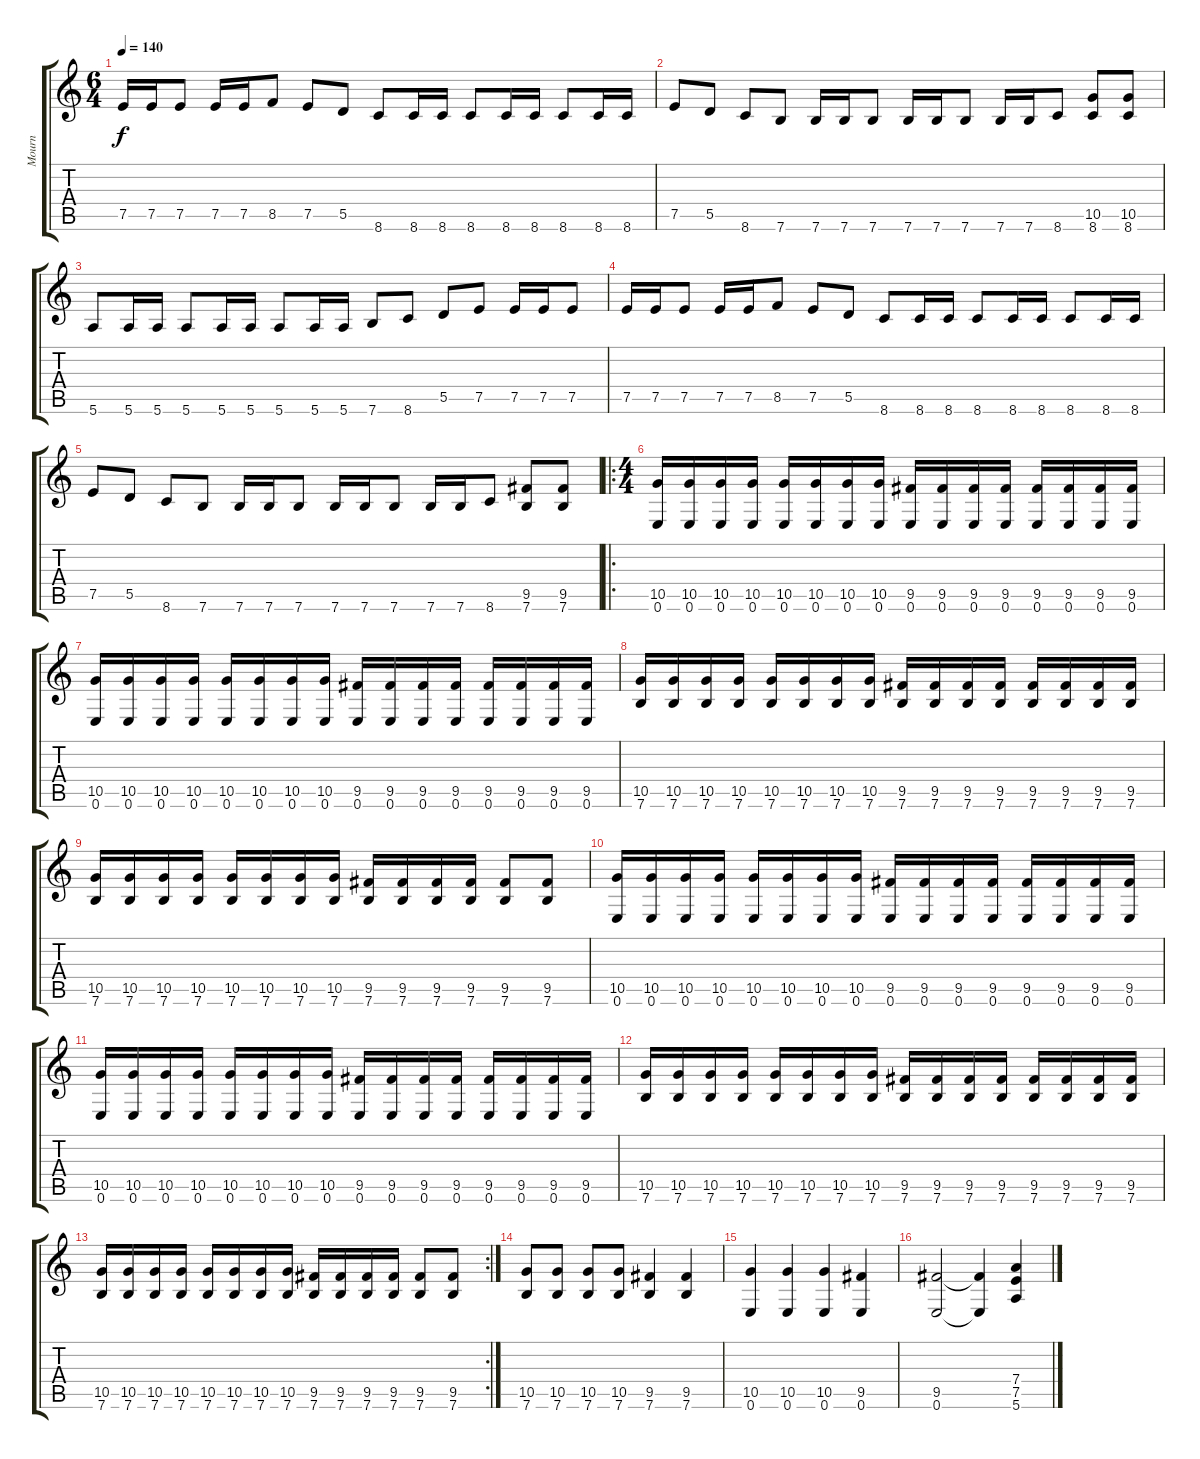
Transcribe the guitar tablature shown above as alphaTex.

\track ("Mourn" "Mourn") {instrument distortionguitar}
\staff {score tabs}
\tuning (E4 B3 G3 D3 A2 E2) {hide}
\ts (6 4)
\tempo 140
\clef g2
\ks c
7.5.16{dy f} 7.5.16 7.5.8 7.5.16 7.5.16 8.5.8 7.5.8 5.5.8 8.6.8 8.6.16 8.6.16 8.6.8 8.6.16 8.6.16 8.6.8 8.6.16 8.6.16 |
7.5.8 5.5.8 8.6.8 7.6.8 7.6.16 7.6.16 7.6.8 7.6.16 7.6.16 7.6.8 7.6.16 7.6.16 8.6.8 (10.5 8.6).8 (10.5 8.6).8 |
5.6.8 5.6.16 5.6.16 5.6.8 5.6.16 5.6.16 5.6.8 5.6.16 5.6.16 7.6.8 8.6.8 5.5.8 7.5.8 7.5.16 7.5.16 7.5.8 |
7.5.16 7.5.16 7.5.8 7.5.16 7.5.16 8.5.8 7.5.8 5.5.8 8.6.8 8.6.16 8.6.16 8.6.8 8.6.16 8.6.16 8.6.8 8.6.16 8.6.16 |
7.5.8 5.5.8 8.6.8 7.6.8 7.6.16 7.6.16 7.6.8 7.6.16 7.6.16 7.6.8 7.6.16 7.6.16 8.6.8 (9.5 7.6).8 (9.5 7.6).8 |
\ro
\ts (4 4)
(10.5 0.6).16 (10.5 0.6).16 (10.5 0.6).16 (10.5 0.6).16 (10.5 0.6).16 (10.5 0.6).16 (10.5 0.6).16 (10.5 0.6).16 (9.5 0.6).16 (9.5 0.6).16 (9.5 0.6).16 (9.5 0.6).16 (9.5 0.6).16 (9.5 0.6).16 (9.5 0.6).16 (9.5 0.6).16 |
(10.5 0.6).16 (10.5 0.6).16 (10.5 0.6).16 (10.5 0.6).16 (10.5 0.6).16 (10.5 0.6).16 (10.5 0.6).16 (10.5 0.6).16 (9.5 0.6).16 (9.5 0.6).16 (9.5 0.6).16 (9.5 0.6).16 (9.5 0.6).16 (9.5 0.6).16 (9.5 0.6).16 (9.5 0.6).16 |
(10.5 7.6).16 (10.5 7.6).16 (10.5 7.6).16 (10.5 7.6).16 (10.5 7.6).16 (10.5 7.6).16 (10.5 7.6).16 (10.5 7.6).16 (9.5 7.6).16 (9.5 7.6).16 (9.5 7.6).16 (9.5 7.6).16 (9.5 7.6).16 (9.5 7.6).16 (9.5 7.6).16 (9.5 7.6).16 |
(10.5 7.6).16 (10.5 7.6).16 (10.5 7.6).16 (10.5 7.6).16 (10.5 7.6).16 (10.5 7.6).16 (10.5 7.6).16 (10.5 7.6).16 (9.5 7.6).16 (9.5 7.6).16 (9.5 7.6).16 (9.5 7.6).16 (9.5 7.6).8 (9.5 7.6).8 |
(10.5 0.6).16 (10.5 0.6).16 (10.5 0.6).16 (10.5 0.6).16 (10.5 0.6).16 (10.5 0.6).16 (10.5 0.6).16 (10.5 0.6).16 (9.5 0.6).16 (9.5 0.6).16 (9.5 0.6).16 (9.5 0.6).16 (9.5 0.6).16 (9.5 0.6).16 (9.5 0.6).16 (9.5 0.6).16 |
(10.5 0.6).16 (10.5 0.6).16 (10.5 0.6).16 (10.5 0.6).16 (10.5 0.6).16 (10.5 0.6).16 (10.5 0.6).16 (10.5 0.6).16 (9.5 0.6).16 (9.5 0.6).16 (9.5 0.6).16 (9.5 0.6).16 (9.5 0.6).16 (9.5 0.6).16 (9.5 0.6).16 (9.5 0.6).16 |
(10.5 7.6).16 (10.5 7.6).16 (10.5 7.6).16 (10.5 7.6).16 (10.5 7.6).16 (10.5 7.6).16 (10.5 7.6).16 (10.5 7.6).16 (9.5 7.6).16 (9.5 7.6).16 (9.5 7.6).16 (9.5 7.6).16 (9.5 7.6).16 (9.5 7.6).16 (9.5 7.6).16 (9.5 7.6).16 |
\rc 2
(10.5 7.6).16 (10.5 7.6).16 (10.5 7.6).16 (10.5 7.6).16 (10.5 7.6).16 (10.5 7.6).16 (10.5 7.6).16 (10.5 7.6).16 (9.5 7.6).16 (9.5 7.6).16 (9.5 7.6).16 (9.5 7.6).16 (9.5 7.6).8 (9.5 7.6).8 |
(10.5 7.6).8 (10.5 7.6).8 (10.5 7.6).8 (10.5 7.6).8 (9.5 7.6).4 (9.5 7.6).4 |
(10.5 0.6).4 (10.5 0.6).4 (10.5 0.6).4 (9.5 0.6).4 |
(9.5 0.6).2 (9.5{t} 0.6{t}).4 (7.4 7.5 5.6).4
